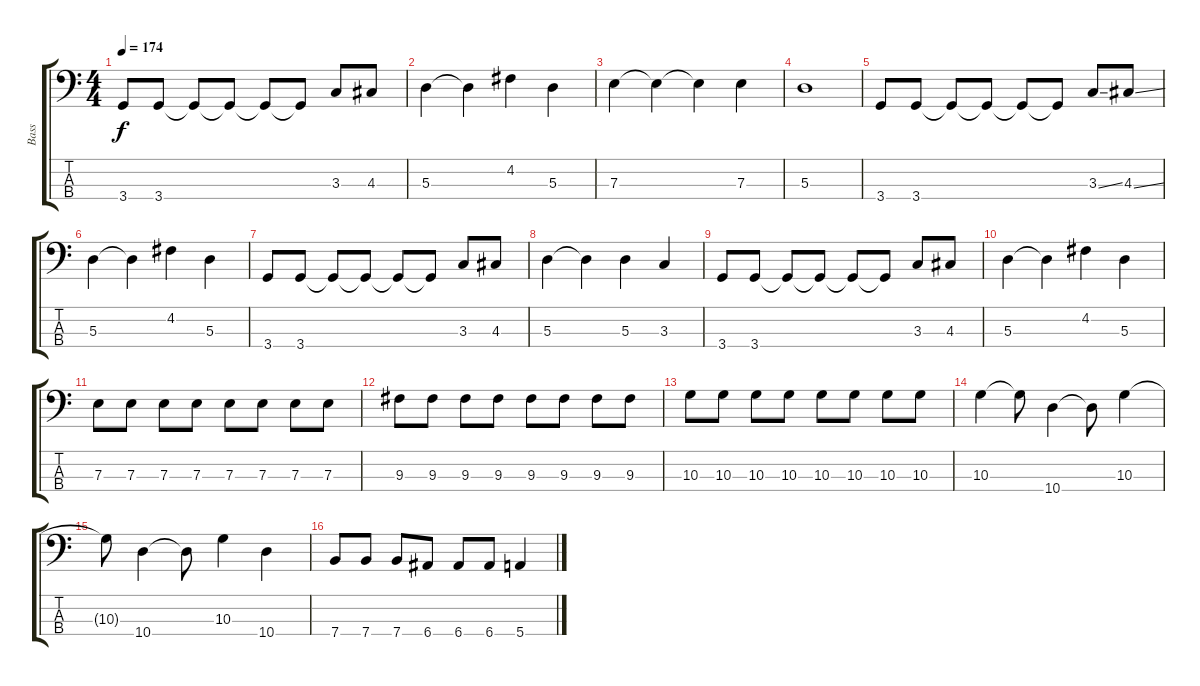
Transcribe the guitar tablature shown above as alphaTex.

\track ("Bass" "Bass") {instrument electricbassfinger}
\staff {score tabs}
\tuning (G2 D2 A1 E1) {hide}
\ts (4 4)
\tempo 174
\clef f4
\ks c
3.4.8{dy f} 3.4.8 3.4{t}.8 3.4{t}.8 3.4{t}.8 3.4{t}.8 3.3.8 4.3.8 |
5.3.4 5.3{t}.4 4.2.4 5.3.4 |
7.3.4 7.3{t}.4 7.3{t}.4 7.3.4 |
5.3.1 |
3.4.8 3.4.8 3.4{t}.8 3.4{t}.8 3.4{t}.8 3.4{t}.8 3.3{ss}.8 4.3{ss}.8 |
5.3.4 5.3{t}.4 4.2.4 5.3.4 |
3.4.8 3.4.8 3.4{t}.8 3.4{t}.8 3.4{t}.8 3.4{t}.8 3.3.8 4.3.8 |
5.3.4 5.3{t}.4 5.3.4 3.3.4 |
3.4.8 3.4.8 3.4{t}.8 3.4{t}.8 3.4{t}.8 3.4{t}.8 3.3.8 4.3.8 |
5.3.4 5.3{t}.4 4.2.4 5.3.4 |
7.3.8 7.3.8 7.3.8 7.3.8 7.3.8 7.3.8 7.3.8 7.3.8 |
9.3.8 9.3.8 9.3.8 9.3.8 9.3.8 9.3.8 9.3.8 9.3.8 |
10.3.8 10.3.8 10.3.8 10.3.8 10.3.8 10.3.8 10.3.8 10.3.8 |
10.3.4 10.3{t}.8 10.4.4 10.4{t}.8 10.3.4 |
10.3{t}.8 10.4.4 10.4{t}.8 10.3.4 10.4.4 |
7.4.8 7.4.8 7.4.8 6.4.8 6.4.8 6.4.8 5.4.4
